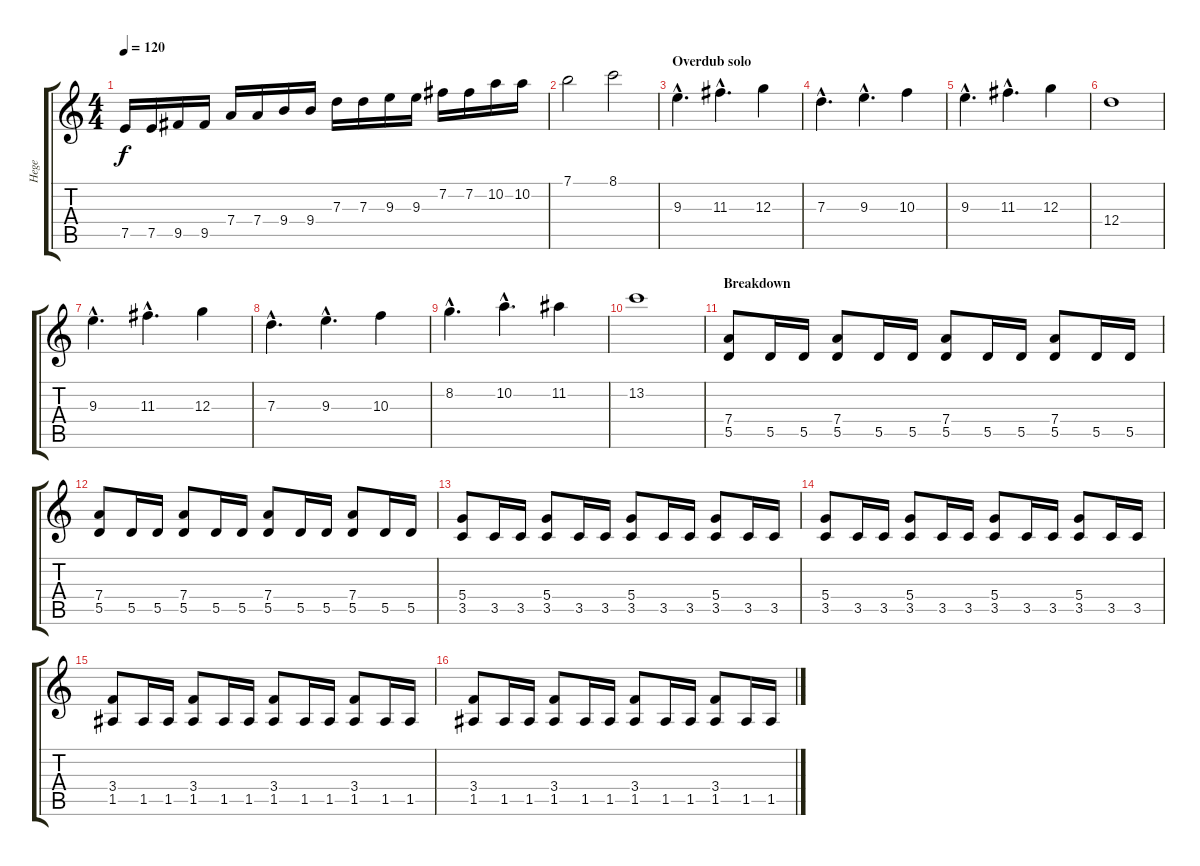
\track ("Hege" "Hege") {instrument distortionguitar}
\staff {score tabs}
\tuning (E4 B3 G3 D3 A2 E2) {hide}
\ts (4 4)
\tempo 120
\clef g2
\ks c
7.5.16{dy f} 7.5.16 9.5.16 9.5.16 7.4.16 7.4.16 9.4.16 9.4.16 7.3.16 7.3.16 9.3.16 9.3.16 7.2.16 7.2.16 10.2.16 10.2.16 |
7.1.2 8.1.2 |
\section ("" "Overdub solo")
9.3{hac}.4{d volume 14} 11.3{hac}.4{d} 12.3.4 |
7.3{hac}.4{d} 9.3{hac}.4{d} 10.3.4 |
9.3{hac}.4{d} 11.3{hac}.4{d} 12.3.4 |
12.4.1 |
9.3{hac}.4{d} 11.3{hac}.4{d} 12.3.4 |
7.3{hac}.4{d} 9.3{hac}.4{d} 10.3.4 |
8.2{hac}.4{d} 10.2{hac}.4{d} 11.2.4 |
13.2.1 |
\section ("" "Breakdown")
(7.4 5.5).8{volume 14} 5.5.16 5.5.16 (7.4 5.5).8 5.5.16 5.5.16 (7.4 5.5).8 5.5.16 5.5.16 (7.4 5.5).8 5.5.16 5.5.16 |
(7.4 5.5).8 5.5.16 5.5.16 (7.4 5.5).8 5.5.16 5.5.16 (7.4 5.5).8 5.5.16 5.5.16 (7.4 5.5).8 5.5.16 5.5.16 |
(5.4 3.5).8 3.5.16 3.5.16 (5.4 3.5).8 3.5.16 3.5.16 (5.4 3.5).8 3.5.16 3.5.16 (5.4 3.5).8 3.5.16 3.5.16 |
(5.4 3.5).8 3.5.16 3.5.16 (5.4 3.5).8 3.5.16 3.5.16 (5.4 3.5).8 3.5.16 3.5.16 (5.4 3.5).8 3.5.16 3.5.16 |
(3.4 1.5).8 1.5.16 1.5.16 (3.4 1.5).8 1.5.16 1.5.16 (3.4 1.5).8 1.5.16 1.5.16 (3.4 1.5).8 1.5.16 1.5.16 |
(3.4 1.5).8 1.5.16 1.5.16 (3.4 1.5).8 1.5.16 1.5.16 (3.4 1.5).8 1.5.16 1.5.16 (3.4 1.5).8 1.5.16 1.5.16
